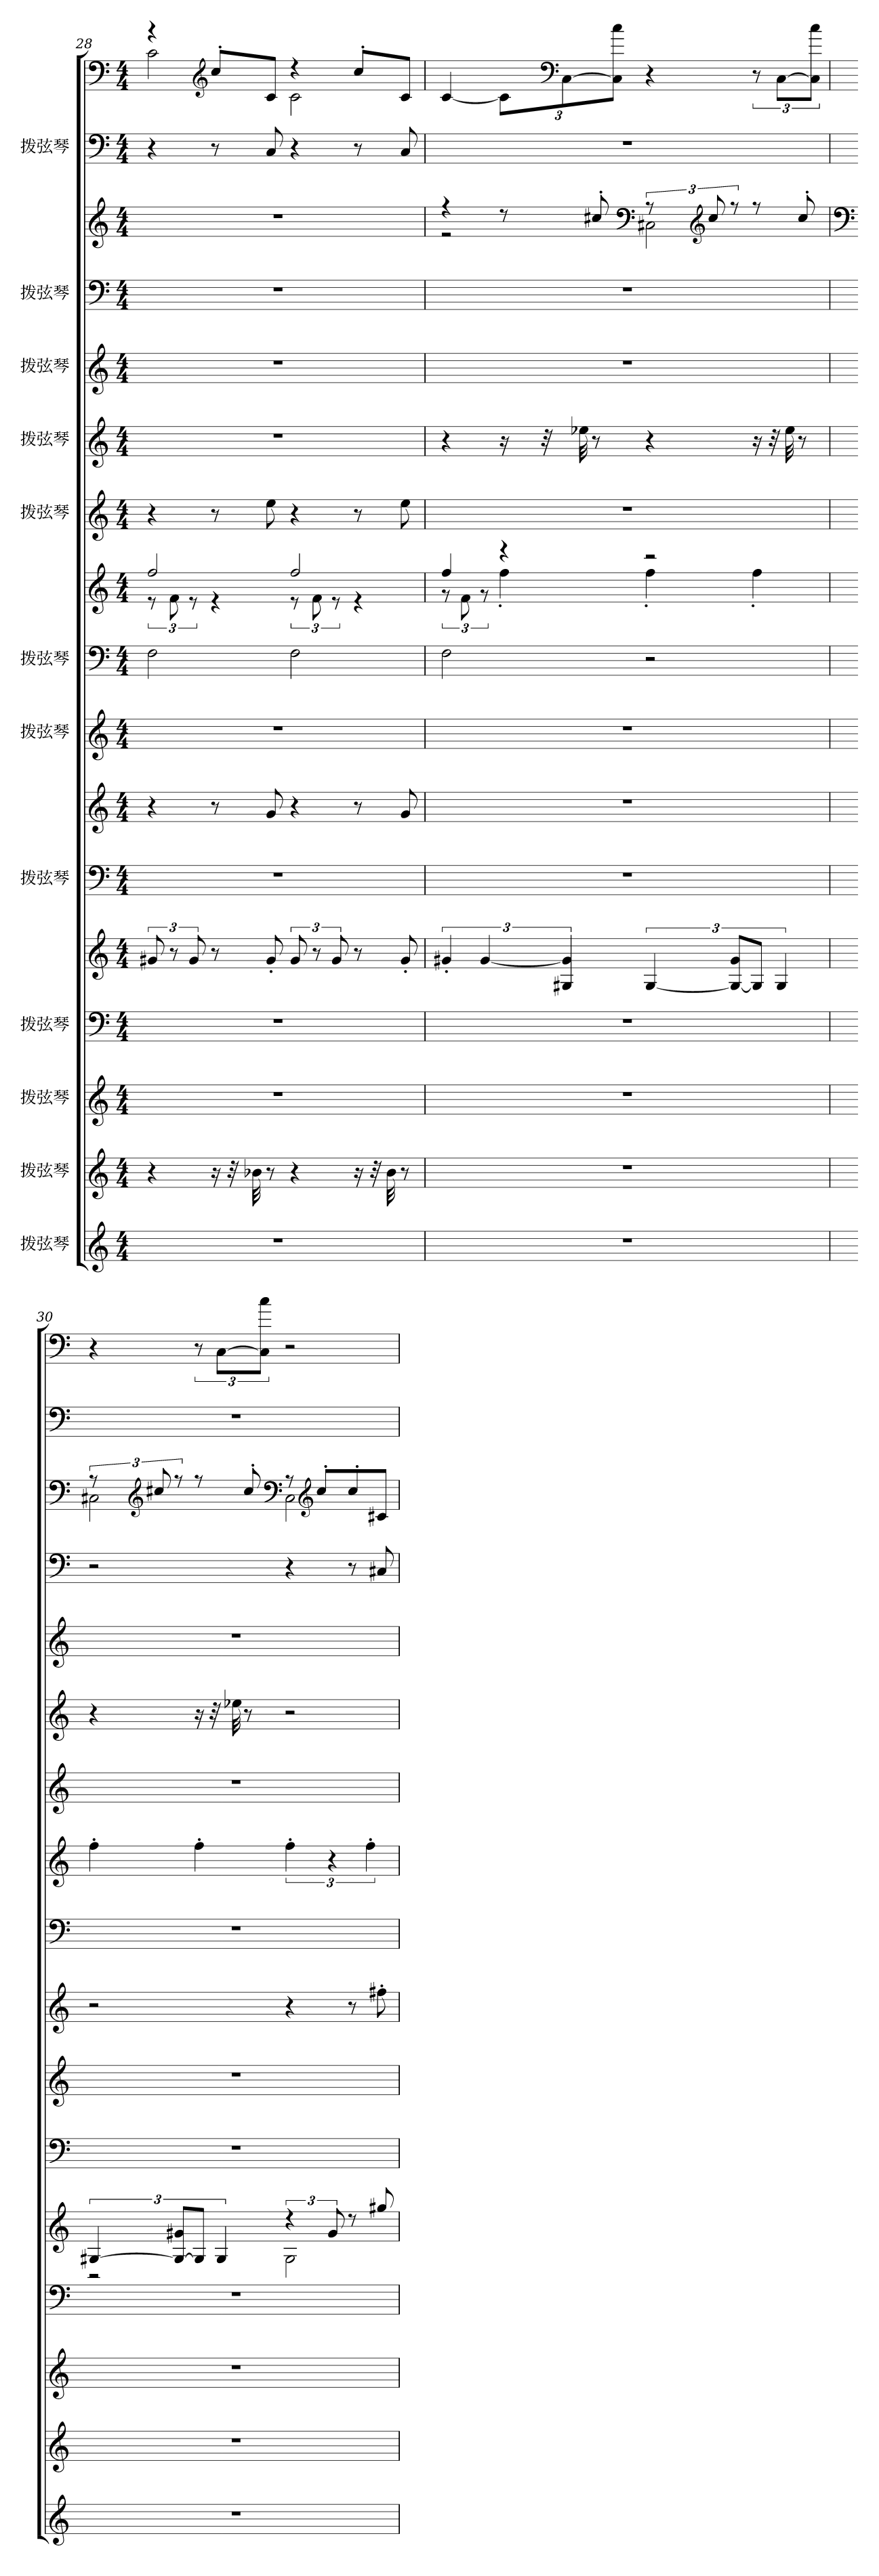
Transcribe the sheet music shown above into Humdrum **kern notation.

**kern	**kern	**kern	**kern	**kern	**kern	**kern	**kern	**kern	**kern	**kern	**kern	**kern	**kern	**kern	**kern	**kern
*part12	*part11	*part10	*part9	*part9	*part8	*part8	*part7	*part6	*part6	*part5	*part4	*part3	*part2	*part2	*part1	*part1
*staff17	*staff16	*staff15	*staff14	*staff13	*staff12	*staff11	*staff10	*staff9	*staff8	*staff7	*staff6	*staff5	*staff4	*staff3	*staff2	*staff1
*I"拨弦琴	*I"拨弦琴	*I"拨弦琴	*I"拨弦琴	*	*I"拨弦琴	*	*I"拨弦琴	*I"拨弦琴	*	*I"拨弦琴	*I"拨弦琴	*I"拨弦琴	*I"拨弦琴	*	*I"拨弦琴	*
!!LO:PB:g=z
*clefG2	*clefG2	*clefG2	*clefF4	*clefG2	*clefF4	*clefG2	*clefG2	*clefF4	*clefG2	*clefG2	*clefG2	*clefG2	*clefF4	*clefG2	*clefF4	*clefF4
*k[]	*k[]	*k[]	*k[]	*k[]	*k[]	*k[]	*k[]	*k[]	*k[]	*k[]	*k[]	*k[]	*k[]	*k[]	*k[]	*k[]
*M4/4	*M4/4	*M4/4	*M4/4	*M4/4	*M4/4	*M4/4	*M4/4	*M4/4	*M4/4	*M4/4	*M4/4	*M4/4	*M4/4	*M4/4	*M4/4	*M4/4
=28	=28	=28	=28	=28	=28	=28	=28	=28	=28	=28	=28	=28	=28	=28	=28	=28
*	*	*	*	*	*	*	*	*	*^	*	*	*	*	*	*	*^
1r	4r	1r	1r	12g#X/	1r	4r	1r	2F\	2ff/	12r	4r	1r	1r	1r	1r	4r	4r	2c\
.	.	.	.	12r	.	.	.	.	.	12f\	.	.	.	.	.	.	.	.
.	.	.	.	12g#/	.	.	.	.	.	12r	.	.	.	.	.	.	.	.
*	*	*	*	*	*	*	*	*	*	*	*	*	*	*	*	*	*clefG2	*
.	16r	.	.	8r	.	8r	.	.	.	4r	8r	.	.	.	.	8r	8cc'/L	.
.	32r	.	.	.	.	.	.	.	.	.	.	.	.	.	.	.	.	.
.	32b-X\	.	.	.	.	.	.	.	.	.	.	.	.	.	.	.	.	.
.	8r	.	.	8g#'/	.	8g/	.	.	.	.	8ee\	.	.	.	.	8C/	8c/J	.
.	4r	.	.	12g#/	.	4r	.	2F\	2ff/	12r	4r	.	.	.	.	4r	4r	2c\
.	.	.	.	12r	.	.	.	.	.	12f\	.	.	.	.	.	.	.	.
.	.	.	.	12g#/	.	.	.	.	.	12r	.	.	.	.	.	.	.	.
.	16r	.	.	8r	.	8r	.	.	.	4r	8r	.	.	.	.	8r	8cc'/L	.
.	32r	.	.	.	.	.	.	.	.	.	.	.	.	.	.	.	.	.
.	32b-\	.	.	.	.	.	.	.	.	.	.	.	.	.	.	.	.	.
.	8r	.	.	8g#'/	.	8g/	.	.	.	.	8ee\	.	.	.	.	8C/	8c/J	.
*	*	*	*	*	*	*	*	*	*	*	*	*	*	*	*	*	*v	*v
=29	=29	=29	=29	=29	=29	=29	=29	=29	=29	=29	=29	=29	=29	=29	=29	=29	=29
*	*	*	*	*	*	*	*	*	*	*	*	*	*	*	*^	*	*
1r	1r	1r	1r	6g#X'/	1r	1r	1r	2F\	4ff/	12r	1r	4r	1r	1r	4r	2r	1r	[4c/
.	.	.	.	.	.	.	.	.	.	12f\	.	.	.	.	.	.	.	.
.	.	.	.	[6g#/	.	.	.	.	.	12r	.	.	.	.	.	.	.	.
*	*	*	*	*	*	*	*	*	*	*	*	*	*	*	*	*	*	*Xbrackettup
.	.	.	.	.	.	.	.	.	4r	4ff'\	.	16r	.	.	8r	.	.	12c\L]
.	.	.	.	.	.	.	.	.	.	.	.	32r	.	.	.	.	.	.
*	*	*	*	*	*	*	*	*	*	*	*	*	*	*	*	*	*	*clefF4
.	.	.	.	6G#X/ 6g#/]	.	.	.	.	.	.	.	.	.	.	.	.	.	[12C\
.	.	.	.	.	.	.	.	.	.	.	.	32ee-X\	.	.	.	.	.	.
.	.	.	.	.	.	.	.	.	.	.	.	8r	.	.	8cc#X'/	.	.	.
.	.	.	.	.	.	.	.	.	.	.	.	.	.	.	.	.	.	12C\] 12cc\J
*	*	*	*	*	*	*	*	*	*	*	*	*	*	*	*clefF4	*	*	*
.	.	.	.	[6G#/	.	.	.	2r	2r	4ff'\	.	4r	.	.	12r	2C#X\	.	4r
*	*	*	*	*	*	*	*	*	*	*	*	*	*	*	*clefG2	*	*	*
.	.	.	.	.	.	.	.	.	.	.	.	.	.	.	12cc#/	.	.	.
.	.	.	.	12G#/_ 12g#/L	.	.	.	.	.	.	.	.	.	.	12r	.	.	.
*	*	*	*	*	*	*	*	*	*	*	*	*	*	*	*	*	*	*brackettup
.	.	.	.	12G#/J]	.	.	.	.	.	4ff'\	.	16r	.	.	8r	.	.	12r
.	.	.	.	.	.	.	.	.	.	.	.	32r	.	.	.	.	.	.
.	.	.	.	6G#/	.	.	.	.	.	.	.	.	.	.	.	.	.	[12C\L
.	.	.	.	.	.	.	.	.	.	.	.	32ee-\	.	.	.	.	.	.
.	.	.	.	.	.	.	.	.	.	.	.	8r	.	.	8cc#'/	.	.	.
.	.	.	.	.	.	.	.	.	.	.	.	.	.	.	.	.	.	12C\] 12cc\J
*	*	*	*	*	*	*	*	*	*v	*v	*	*	*	*	*	*	*	*
!!LO:PB:g=z
=30	=30	=30	=30	=30	=30	=30	=30	=30	=30	=30	=30	=30	=30	=30	=30	=30	=30
*	*	*	*	*	*	*	*	*	*	*	*	*	*	*clefF4	*	*	*
*	*	*	*	*^	*	*	*	*	*	*	*	*	*	*	*	*	*
1r	1r	1r	1r	[6G#X/	2r	1r	1r	2r	1r	4ff'\	1r	4r	1r	2r	12r	2C#X\	1r	4r
*	*	*	*	*	*	*	*	*	*	*	*	*	*	*	*clefG2	*	*	*
.	.	.	.	.	.	.	.	.	.	.	.	.	.	.	12cc#X/	.	.	.
.	.	.	.	12G#/_ 12g#X/L	.	.	.	.	.	.	.	.	.	.	12r	.	.	.
.	.	.	.	12G#/J]	.	.	.	.	.	4ff'\	.	16r	.	.	8r	.	.	12r
.	.	.	.	.	.	.	.	.	.	.	.	32r	.	.	.	.	.	.
.	.	.	.	6G#/	.	.	.	.	.	.	.	.	.	.	.	.	.	[12C\L
.	.	.	.	.	.	.	.	.	.	.	.	32ee-X\	.	.	.	.	.	.
.	.	.	.	.	.	.	.	.	.	.	.	8r	.	.	8cc#'/	.	.	.
.	.	.	.	.	.	.	.	.	.	.	.	.	.	.	.	.	.	12C\] 12cc\J
*	*	*	*	*	*	*	*	*	*	*	*	*	*	*	*clefF4	*	*	*
.	.	.	.	6r	2G#\	.	.	4r	.	6ff'\	.	2r	.	4r	8r	2C#\	.	2r
*	*	*	*	*	*	*	*	*	*	*	*	*	*	*	*clefG2	*	*	*
.	.	.	.	.	.	.	.	.	.	.	.	.	.	.	8cc#'/L	.	.	.
.	.	.	.	12g#/	.	.	.	.	.	6r	.	.	.	.	.	.	.	.
.	.	.	.	8r	.	.	.	8r	.	.	.	.	.	8r	8cc#'/	.	.	.
.	.	.	.	.	.	.	.	.	.	6ff'\	.	.	.	.	.	.	.	.
.	.	.	.	8gg#X/	.	.	.	8ff#X'\	.	.	.	.	.	8C#X/	8c#X/J	.	.	.
*	*	*	*	*v	*v	*	*	*	*	*	*	*	*	*	*v	*v	*	*
=	=	=	=	=	=	=	=	=	=	=	=	=	=	=	=	=
*-	*-	*-	*-	*-	*-	*-	*-	*-	*-	*-	*-	*-	*-	*-	*-	*-
